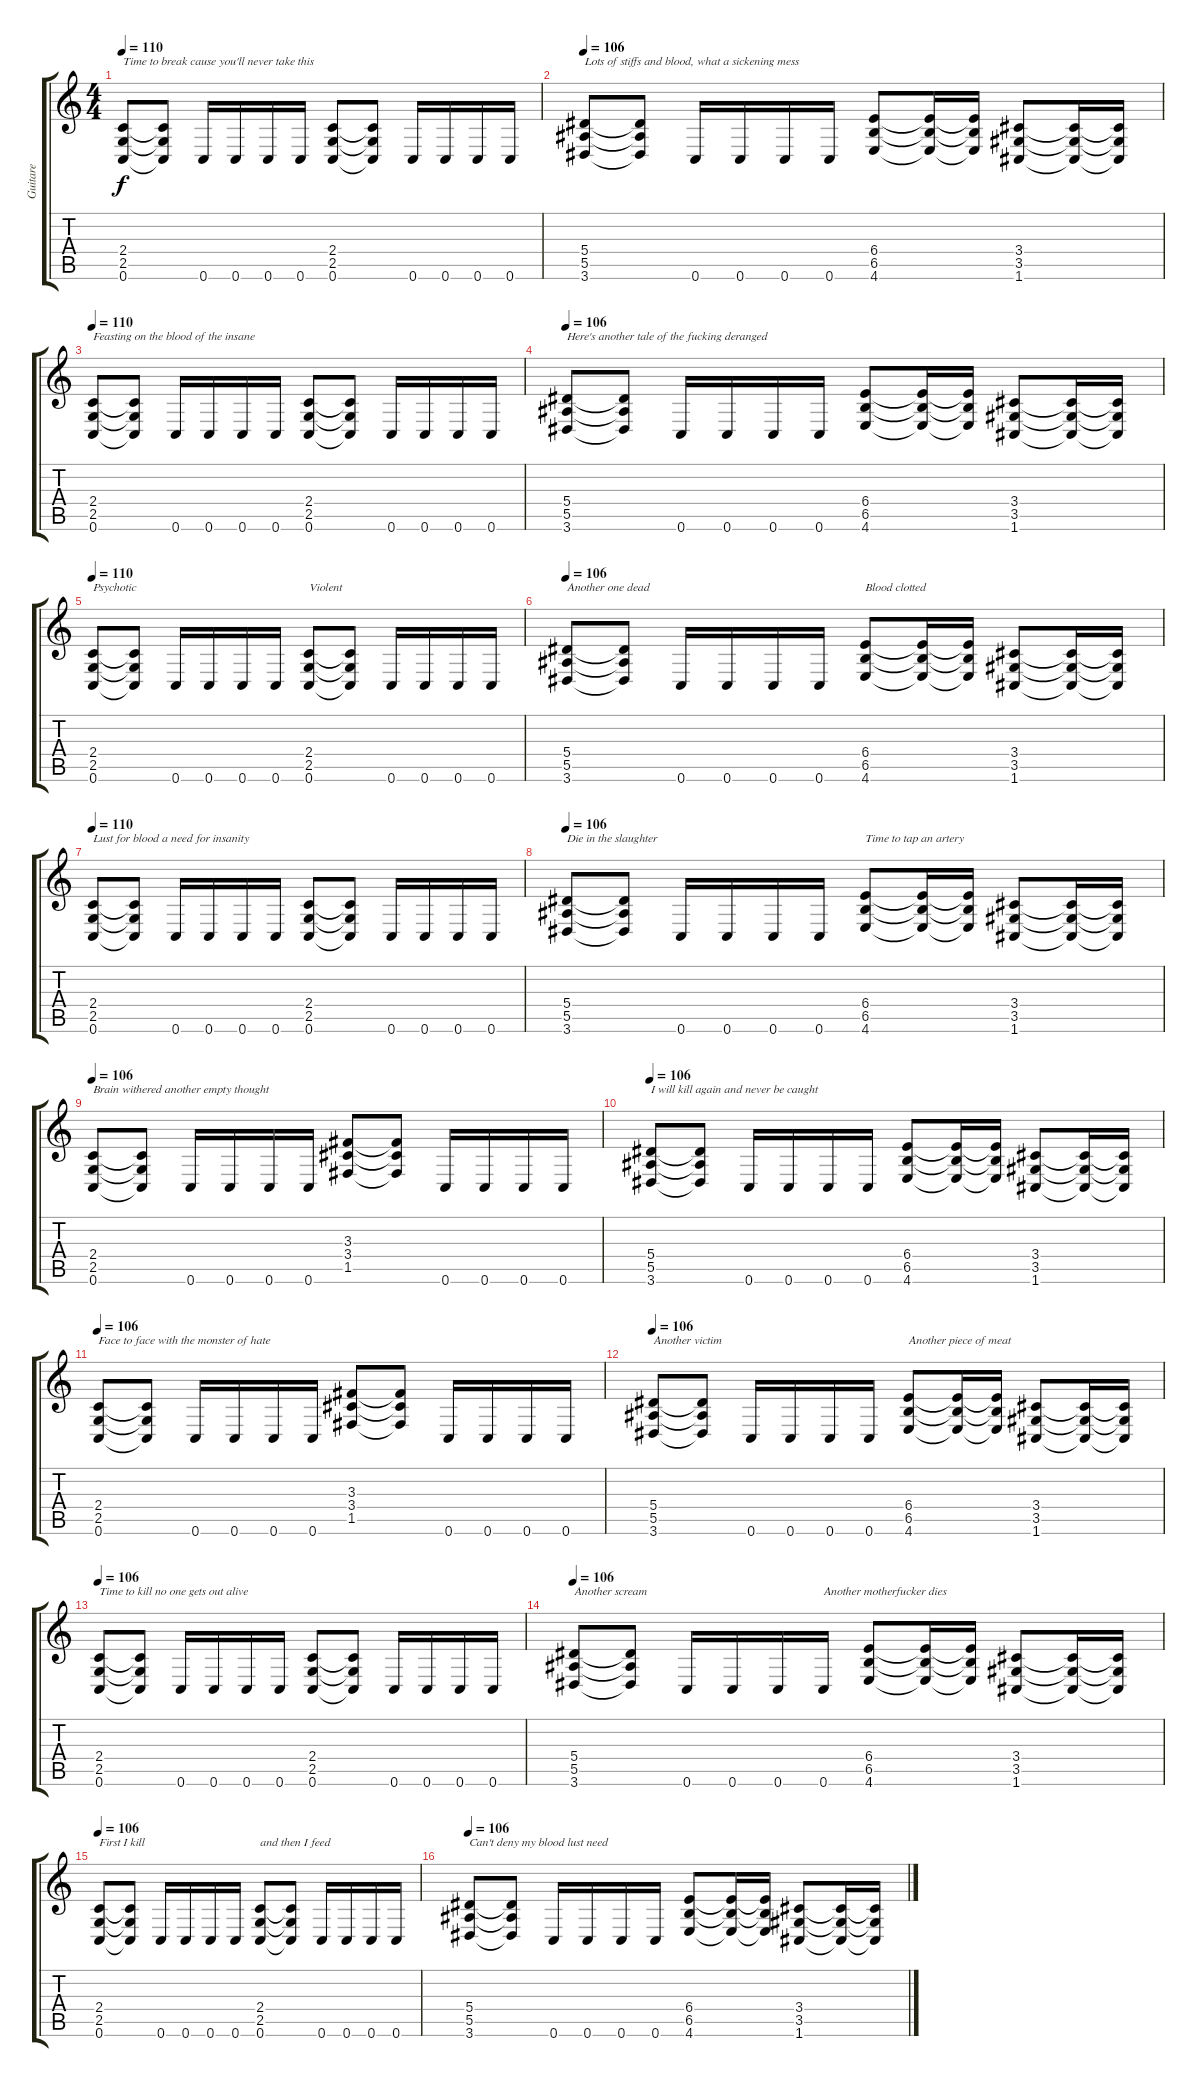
\track ("Guitare" "Guitare") {instrument overdrivenguitar}
\staff {score tabs}
\tuning (C4 G3 Eb3 Bb2 F2 C2) {hide}
\ts (4 4)
\tempo 106
\tempo 110
\clef g2
\ks c
(2.4 2.5 0.6).8{txt "Time to break cause you'll never take this" dy f} (2.4{t} 2.5{t} 0.6{t}).8 0.6.16 0.6.16 0.6.16 0.6.16 (2.4 2.5 0.6).8 (2.4{t} 2.5{t} 0.6{t}).8 0.6.16 0.6.16 0.6.16 0.6.16 |
\tempo 106
(5.4 5.5 3.6).8{txt "Lots of stiffs and blood, what a sickening mess"} (5.4{t} 5.5{t} 3.6{t}).8 0.6.16 0.6.16 0.6.16 0.6.16 (6.4 6.5 4.6).8 (6.4{t} 6.5{t} 4.6{t}).16 (6.4{t} 6.5{t} 4.6{t}).16 (3.4 3.5 1.6).8 (3.4{t} 3.5{t} 1.6{t}).16 (3.4{t} 3.5{t} 1.6{t}).16 |
\tempo 106
\tempo 110
(2.4 2.5 0.6).8{txt "Feasting on the blood of the insane"} (2.4{t} 2.5{t} 0.6{t}).8 0.6.16 0.6.16 0.6.16 0.6.16 (2.4 2.5 0.6).8 (2.4{t} 2.5{t} 0.6{t}).8 0.6.16 0.6.16 0.6.16 0.6.16 |
\tempo 106
(5.4 5.5 3.6).8{txt "Here's another tale of the fucking deranged"} (5.4{t} 5.5{t} 3.6{t}).8 0.6.16 0.6.16 0.6.16 0.6.16 (6.4 6.5 4.6).8 (6.4{t} 6.5{t} 4.6{t}).16 (6.4{t} 6.5{t} 4.6{t}).16 (3.4 3.5 1.6).8 (3.4{t} 3.5{t} 1.6{t}).16 (3.4{t} 3.5{t} 1.6{t}).16 |
\tempo 106
\tempo 110
(2.4 2.5 0.6).8{txt "Psychotic"} (2.4{t} 2.5{t} 0.6{t}).8 0.6.16 0.6.16 0.6.16 0.6.16 (2.4 2.5 0.6).8{txt "Violent"} (2.4{t} 2.5{t} 0.6{t}).8 0.6.16 0.6.16 0.6.16 0.6.16 |
\tempo 106
(5.4 5.5 3.6).8{txt "Another one dead"} (5.4{t} 5.5{t} 3.6{t}).8 0.6.16 0.6.16 0.6.16 0.6.16 (6.4 6.5 4.6).8{txt "Blood clotted"} (6.4{t} 6.5{t} 4.6{t}).16 (6.4{t} 6.5{t} 4.6{t}).16 (3.4 3.5 1.6).8 (3.4{t} 3.5{t} 1.6{t}).16 (3.4{t} 3.5{t} 1.6{t}).16 |
\tempo 106
\tempo 110
(2.4 2.5 0.6).8{txt "Lust for blood a need for insanity"} (2.4{t} 2.5{t} 0.6{t}).8 0.6.16 0.6.16 0.6.16 0.6.16 (2.4 2.5 0.6).8 (2.4{t} 2.5{t} 0.6{t}).8 0.6.16 0.6.16 0.6.16 0.6.16 |
\tempo 106
(5.4 5.5 3.6).8{txt "Die in the slaughter"} (5.4{t} 5.5{t} 3.6{t}).8 0.6.16 0.6.16 0.6.16 0.6.16 (6.4 6.5 4.6).8{txt "Time to tap an artery"} (6.4{t} 6.5{t} 4.6{t}).16 (6.4{t} 6.5{t} 4.6{t}).16 (3.4 3.5 1.6).8 (3.4{t} 3.5{t} 1.6{t}).16 (3.4{t} 3.5{t} 1.6{t}).16 |
\tempo 106
(2.4 2.5 0.6).8{txt "Brain withered another empty thought"} (2.4{t} 2.5{t} 0.6{t}).8 0.6.16 0.6.16 0.6.16 0.6.16 (3.3 3.4 1.5).8 (3.3{t} 3.4{t} 1.5{t}).8 0.6.16 0.6.16 0.6.16 0.6.16 |
\tempo 106
(5.4 5.5 3.6).8{txt "I will kill again and never be caught"} (5.4{t} 5.5{t} 3.6{t}).8 0.6.16 0.6.16 0.6.16 0.6.16 (6.4 6.5 4.6).8 (6.4{t} 6.5{t} 4.6{t}).16 (6.4{t} 6.5{t} 4.6{t}).16 (3.4 3.5 1.6).8 (3.4{t} 3.5{t} 1.6{t}).16 (3.4{t} 3.5{t} 1.6{t}).16 |
\tempo 106
(2.4 2.5 0.6).8{txt "Face to face with the monster of hate"} (2.4{t} 2.5{t} 0.6{t}).8 0.6.16 0.6.16 0.6.16 0.6.16 (3.3 3.4 1.5).8 (3.3{t} 3.4{t} 1.5{t}).8 0.6.16 0.6.16 0.6.16 0.6.16 |
\tempo 106
(5.4 5.5 3.6).8{txt "Another victim"} (5.4{t} 5.5{t} 3.6{t}).8 0.6.16 0.6.16 0.6.16 0.6.16 (6.4 6.5 4.6).8{txt "Another piece of meat"} (6.4{t} 6.5{t} 4.6{t}).16 (6.4{t} 6.5{t} 4.6{t}).16 (3.4 3.5 1.6).8 (3.4{t} 3.5{t} 1.6{t}).16 (3.4{t} 3.5{t} 1.6{t}).16 |
\tempo 106
(2.4 2.5 0.6).8{txt "Time to kill no one gets out alive"} (2.4{t} 2.5{t} 0.6{t}).8 0.6.16 0.6.16 0.6.16 0.6.16 (2.4 2.5 0.6).8 (2.4{t} 2.5{t} 0.6{t}).8 0.6.16 0.6.16 0.6.16 0.6.16 |
\tempo 106
(5.4 5.5 3.6).8{txt "Another scream"} (5.4{t} 5.5{t} 3.6{t}).8 0.6.16 0.6.16 0.6.16 0.6.16{txt "Another motherfucker dies"} (6.4 6.5 4.6).8 (6.4{t} 6.5{t} 4.6{t}).16 (6.4{t} 6.5{t} 4.6{t}).16 (3.4 3.5 1.6).8 (3.4{t} 3.5{t} 1.6{t}).16 (3.4{t} 3.5{t} 1.6{t}).16 |
\tempo 106
(2.4 2.5 0.6).8{txt "First I kill"} (2.4{t} 2.5{t} 0.6{t}).8 0.6.16 0.6.16 0.6.16 0.6.16 (2.4 2.5 0.6).8{txt "and then I feed"} (2.4{t} 2.5{t} 0.6{t}).8 0.6.16 0.6.16 0.6.16 0.6.16 |
\tempo 106
(5.4 5.5 3.6).8{txt "Can't deny my blood lust need"} (5.4{t} 5.5{t} 3.6{t}).8 0.6.16 0.6.16 0.6.16 0.6.16 (6.4 6.5 4.6).8 (6.4{t} 6.5{t} 4.6{t}).16 (6.4{t} 6.5{t} 4.6{t}).16 (3.4 3.5 1.6).8 (3.4{t} 3.5{t} 1.6{t}).16 (3.4{t} 3.5{t} 1.6{t}).16
